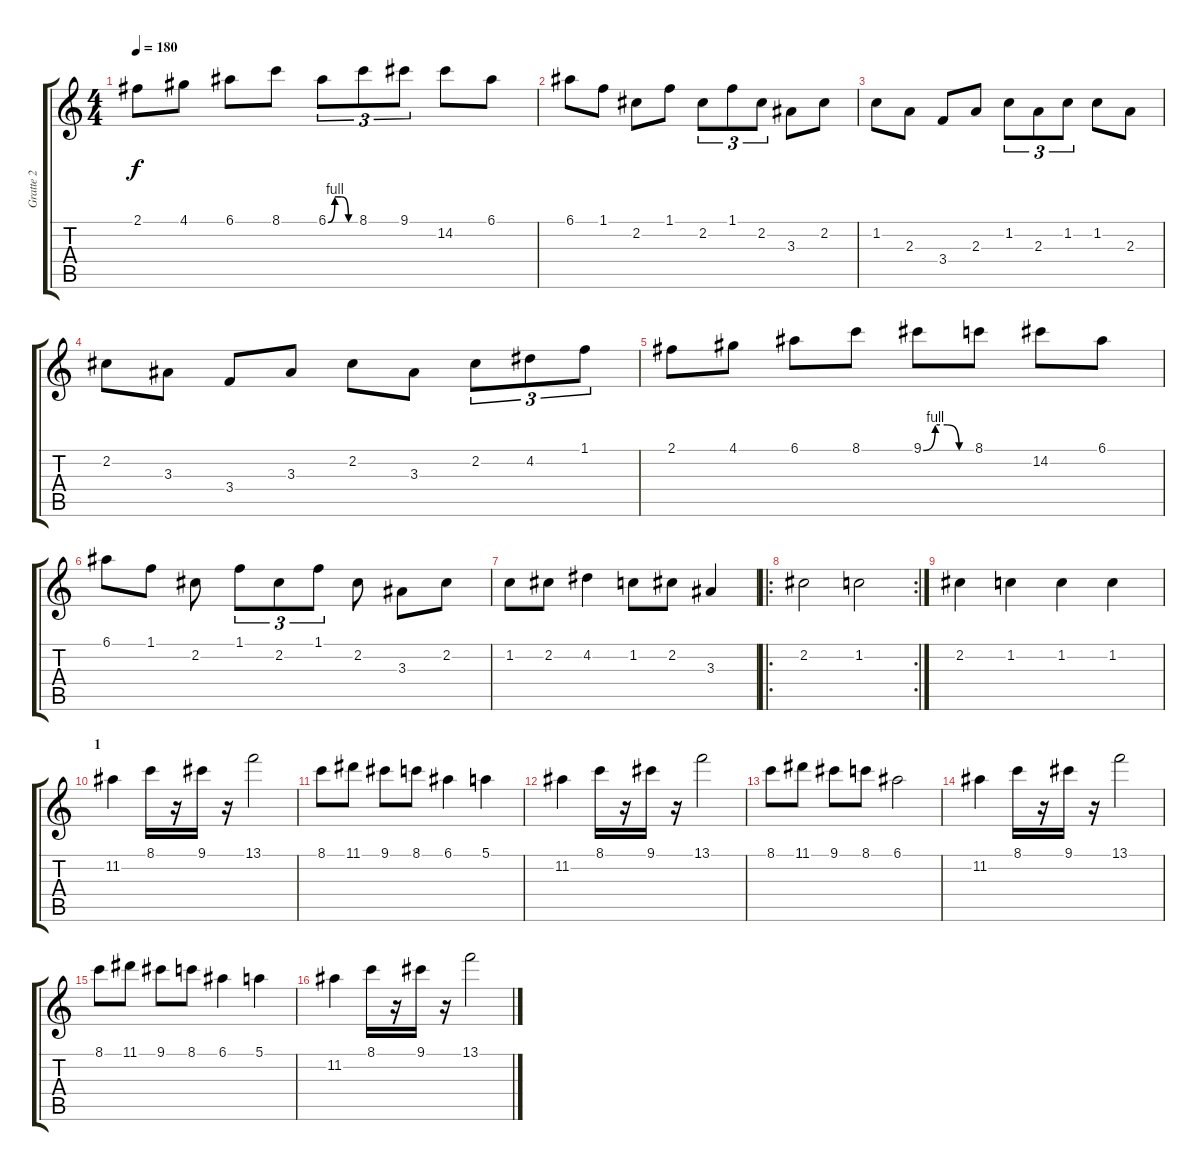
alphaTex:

\track ("Gratte 2" "Gratte 2") {instrument overdrivenguitar}
\staff {score tabs}
\tuning (E4 B3 G3 D3 A2 E2) {hide}
\ts (4 4)
\tempo 180
\clef g2
\ks c
2.1.8{dy f} 4.1.8 6.1.8 8.1.8 6.1{be (custom 0 0 15 4 30 4 45 0 60 0)}.8{tu (3 2)} 8.1.8{tu (3 2)} 9.1.8{tu (3 2)} 14.2.8 6.1.8 |
6.1.8 1.1.8 2.2.8 1.1.8 2.2.8{tu (3 2)} 1.1.8{tu (3 2)} 2.2.8{tu (3 2)} 3.3.8 2.2.8 |
1.2.8 2.3.8 3.4.8 2.3.8 1.2.8{tu (3 2)} 2.3.8{tu (3 2)} 1.2.8{tu (3 2)} 1.2.8 2.3.8 |
2.2.8 3.3.8 3.4.8 3.3.8 2.2.8 3.3.8 2.2.8{tu (3 2)} 4.2.8{tu (3 2)} 1.1.8{tu (3 2)} |
2.1.8 4.1.8 6.1.8 8.1.8 9.1{be (custom 0 0 15 4 30 4 45 0 60 0)}.8 8.1.8 14.2.8 6.1.8 |
6.1.8 1.1.8 2.2.8 1.1.8{tu (3 2)} 2.2.8{tu (3 2)} 1.1.8{tu (3 2)} 2.2.8 3.3.8 2.2.8 |
1.2.8 2.2.8 4.2.4 1.2.8 2.2.8 3.3.4 |
\ro
\rc 2
2.2.2 1.2.2 |
2.2.4 1.2.4 1.2.4 1.2.4 |
\section ("" "1")
11.2.4 8.1.16 r.16 9.1.16 r.16 13.1.2 |
8.1.8 11.1.8 9.1.8 8.1.8 6.1.4 5.1.4 |
11.2.4 8.1.16 r.16 9.1.16 r.16 13.1.2 |
8.1.8 11.1.8 9.1.8 8.1.8 6.1.2 |
11.2.4 8.1.16 r.16 9.1.16 r.16 13.1.2 |
8.1.8 11.1.8 9.1.8 8.1.8 6.1.4 5.1.4 |
11.2.4 8.1.16 r.16 9.1.16 r.16 13.1.2
